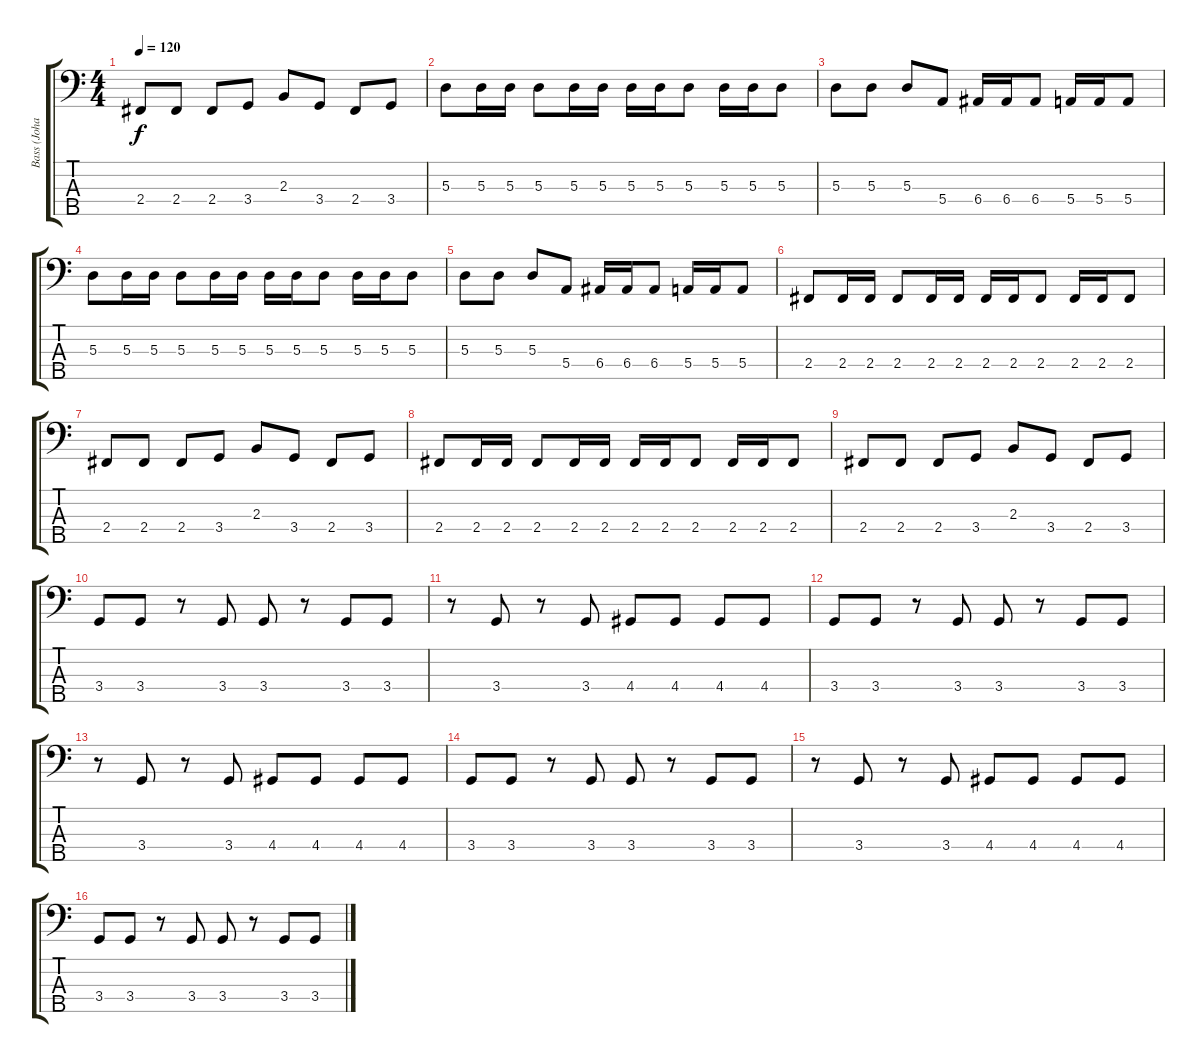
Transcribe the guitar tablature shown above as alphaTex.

\track ("Bass (Johan Niemann)" "Bass (Joha") {instrument electricbassfinger}
\staff {score tabs}
\tuning (G2 D2 A1 E1 B0) {hide}
\ts (4 4)
\tempo 120
\clef f4
\ks c
2.4.8{dy f} 2.4.8 2.4.8 3.4.8 2.3.8 3.4.8 2.4.8 3.4.8 |
5.3.8 5.3.16 5.3.16 5.3.8 5.3.16 5.3.16 5.3.16 5.3.16 5.3.8 5.3.16 5.3.16 5.3.8 |
5.3.8 5.3.8 5.3.8 5.4.8 6.4.16 6.4.16 6.4.8 5.4.16 5.4.16 5.4.8 |
5.3.8 5.3.16 5.3.16 5.3.8 5.3.16 5.3.16 5.3.16 5.3.16 5.3.8 5.3.16 5.3.16 5.3.8 |
5.3.8 5.3.8 5.3.8 5.4.8 6.4.16 6.4.16 6.4.8 5.4.16 5.4.16 5.4.8 |
2.4.8 2.4.16 2.4.16 2.4.8 2.4.16 2.4.16 2.4.16 2.4.16 2.4.8 2.4.16 2.4.16 2.4.8 |
2.4.8 2.4.8 2.4.8 3.4.8 2.3.8 3.4.8 2.4.8 3.4.8 |
2.4.8 2.4.16 2.4.16 2.4.8 2.4.16 2.4.16 2.4.16 2.4.16 2.4.8 2.4.16 2.4.16 2.4.8 |
2.4.8 2.4.8 2.4.8 3.4.8 2.3.8 3.4.8 2.4.8 3.4.8 |
3.4.8 3.4.8 r.8 3.4.8 3.4.8 r.8 3.4.8 3.4.8 |
r.8 3.4.8 r.8 3.4.8 4.4.8 4.4.8 4.4.8 4.4.8 |
3.4.8 3.4.8 r.8 3.4.8 3.4.8 r.8 3.4.8 3.4.8 |
r.8 3.4.8 r.8 3.4.8 4.4.8 4.4.8 4.4.8 4.4.8 |
3.4.8 3.4.8 r.8 3.4.8 3.4.8 r.8 3.4.8 3.4.8 |
r.8 3.4.8 r.8 3.4.8 4.4.8 4.4.8 4.4.8 4.4.8 |
3.4.8 3.4.8 r.8 3.4.8 3.4.8 r.8 3.4.8 3.4.8
